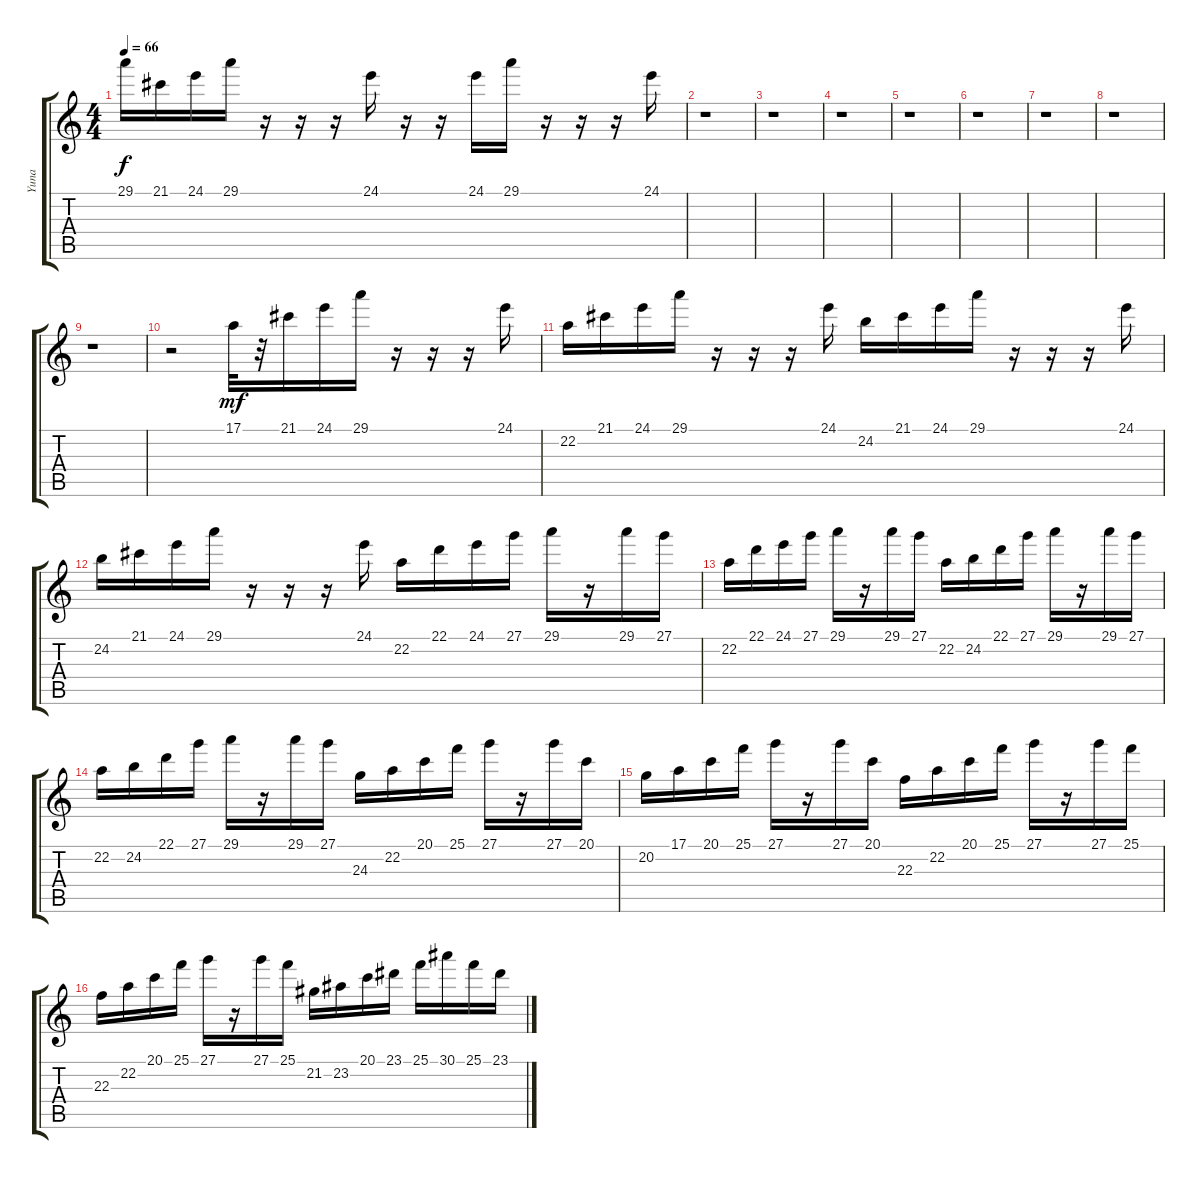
\track ("Yuna" "Yuna") {instrument marimba}
\staff {score tabs}
\tuning (E4 B3 G3 D3 A2 E2) {hide}
\ts (4 4)
\tempo 66
\clef g2
\ks c
29.1.16{dy f} 21.1.16 24.1.16 29.1.16 r.16 r.16 r.16 24.1.16 r.16 r.16 24.1.16 29.1.16 r.16 r.16 r.16 24.1.16 |
r.1 |
r.1 |
r.1 |
r.1 |
r.1 |
r.1 |
r.1 |
r.1 |
r.2 17.1.32{dy mf} r.32 21.1.16 24.1.16 29.1.16 r.16 r.16 r.16 24.1.16 |
22.2.16 21.1.16 24.1.16 29.1.16 r.16 r.16 r.16 24.1.16 24.2.16 21.1.16 24.1.16 29.1.16 r.16 r.16 r.16 24.1.16 |
24.2.16 21.1.16 24.1.16 29.1.16 r.16 r.16 r.16 24.1.16 22.2.16 22.1.16 24.1.16 27.1.16 29.1.16 r.16 29.1.16 27.1.16 |
22.2.16 22.1.16 24.1.16 27.1.16 29.1.16 r.16 29.1.16 27.1.16 22.2.16 24.2.16 22.1.16 27.1.16 29.1.16 r.16 29.1.16 27.1.16 |
22.2.16 24.2.16 22.1.16 27.1.16 29.1.16 r.16 29.1.16 27.1.16 24.3.16 22.2.16 20.1.16 25.1.16 27.1.16 r.16 27.1.16 20.1.16 |
20.2.16 17.1.16 20.1.16 25.1.16 27.1.16 r.16 27.1.16 20.1.16 22.3.16 22.2.16 20.1.16 25.1.16 27.1.16 r.16 27.1.16 25.1.16 |
22.3.16 22.2.16 20.1.16 25.1.16 27.1.16 r.16 27.1.16 25.1.16 21.2.16 23.2.16 20.1.16 23.1.16 25.1.16 30.1.16 25.1.16 23.1.16
